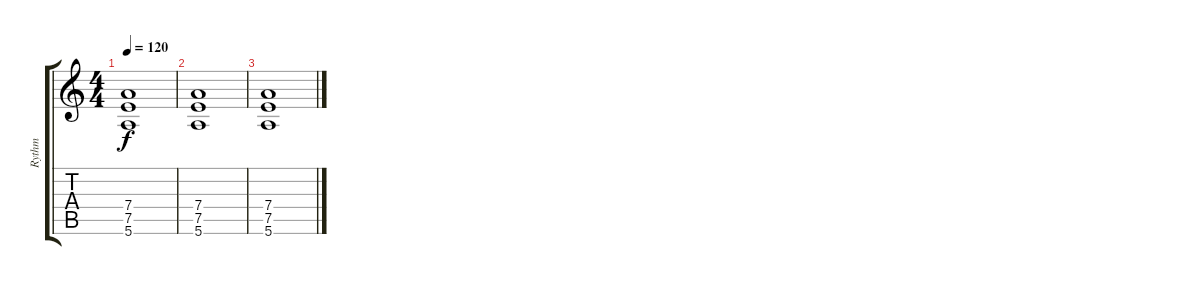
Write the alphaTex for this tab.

\track ("Rythm" "Rythm") {instrument distortionguitar}
\staff {score tabs}
\tuning (E4 B3 G3 D3 A2 E2) {hide}
\ts (4 4)
\tempo 120
\clef g2
\ks c
(7.4 7.5 5.6).1{dy f} |
(7.4 7.5 5.6).1 |
(7.4 7.5 5.6).1
